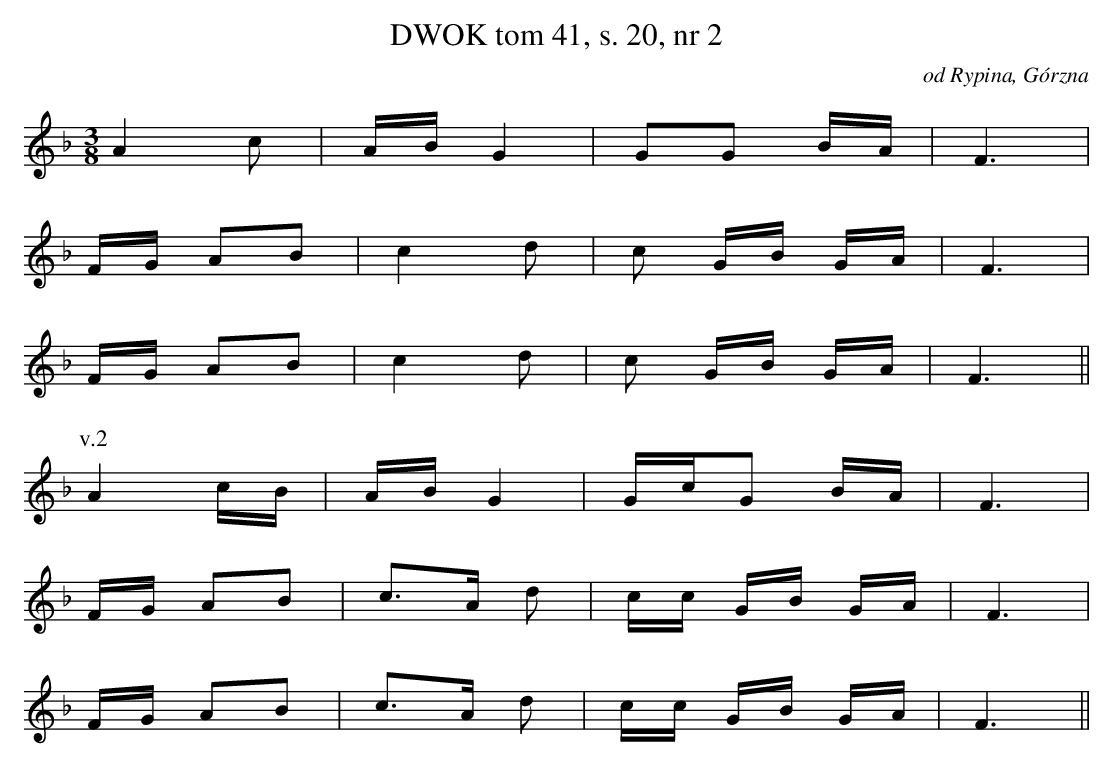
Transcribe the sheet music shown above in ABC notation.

X:1
T: DWOK tom 41, s. 20, nr 2
O: od Rypina, Górzna
L: 1/16
M: 3/8
K: F
A4 c2 | AB G4 | G2G2 BA  | F6 |
FG A2B2 | c4 d2 | c2 GB GA  | F6 |
FG A2B2 | c4 d2 | c2 GB GA  | F6 ||
P:v.2
A4 cB | AB G4 | GcG2 BA  | F6 |
FG A2B2 | c3A d2 | cc GB GA  | F6 |
FG A2B2 | c3A d2 | cc GB GA  | F6 ||
